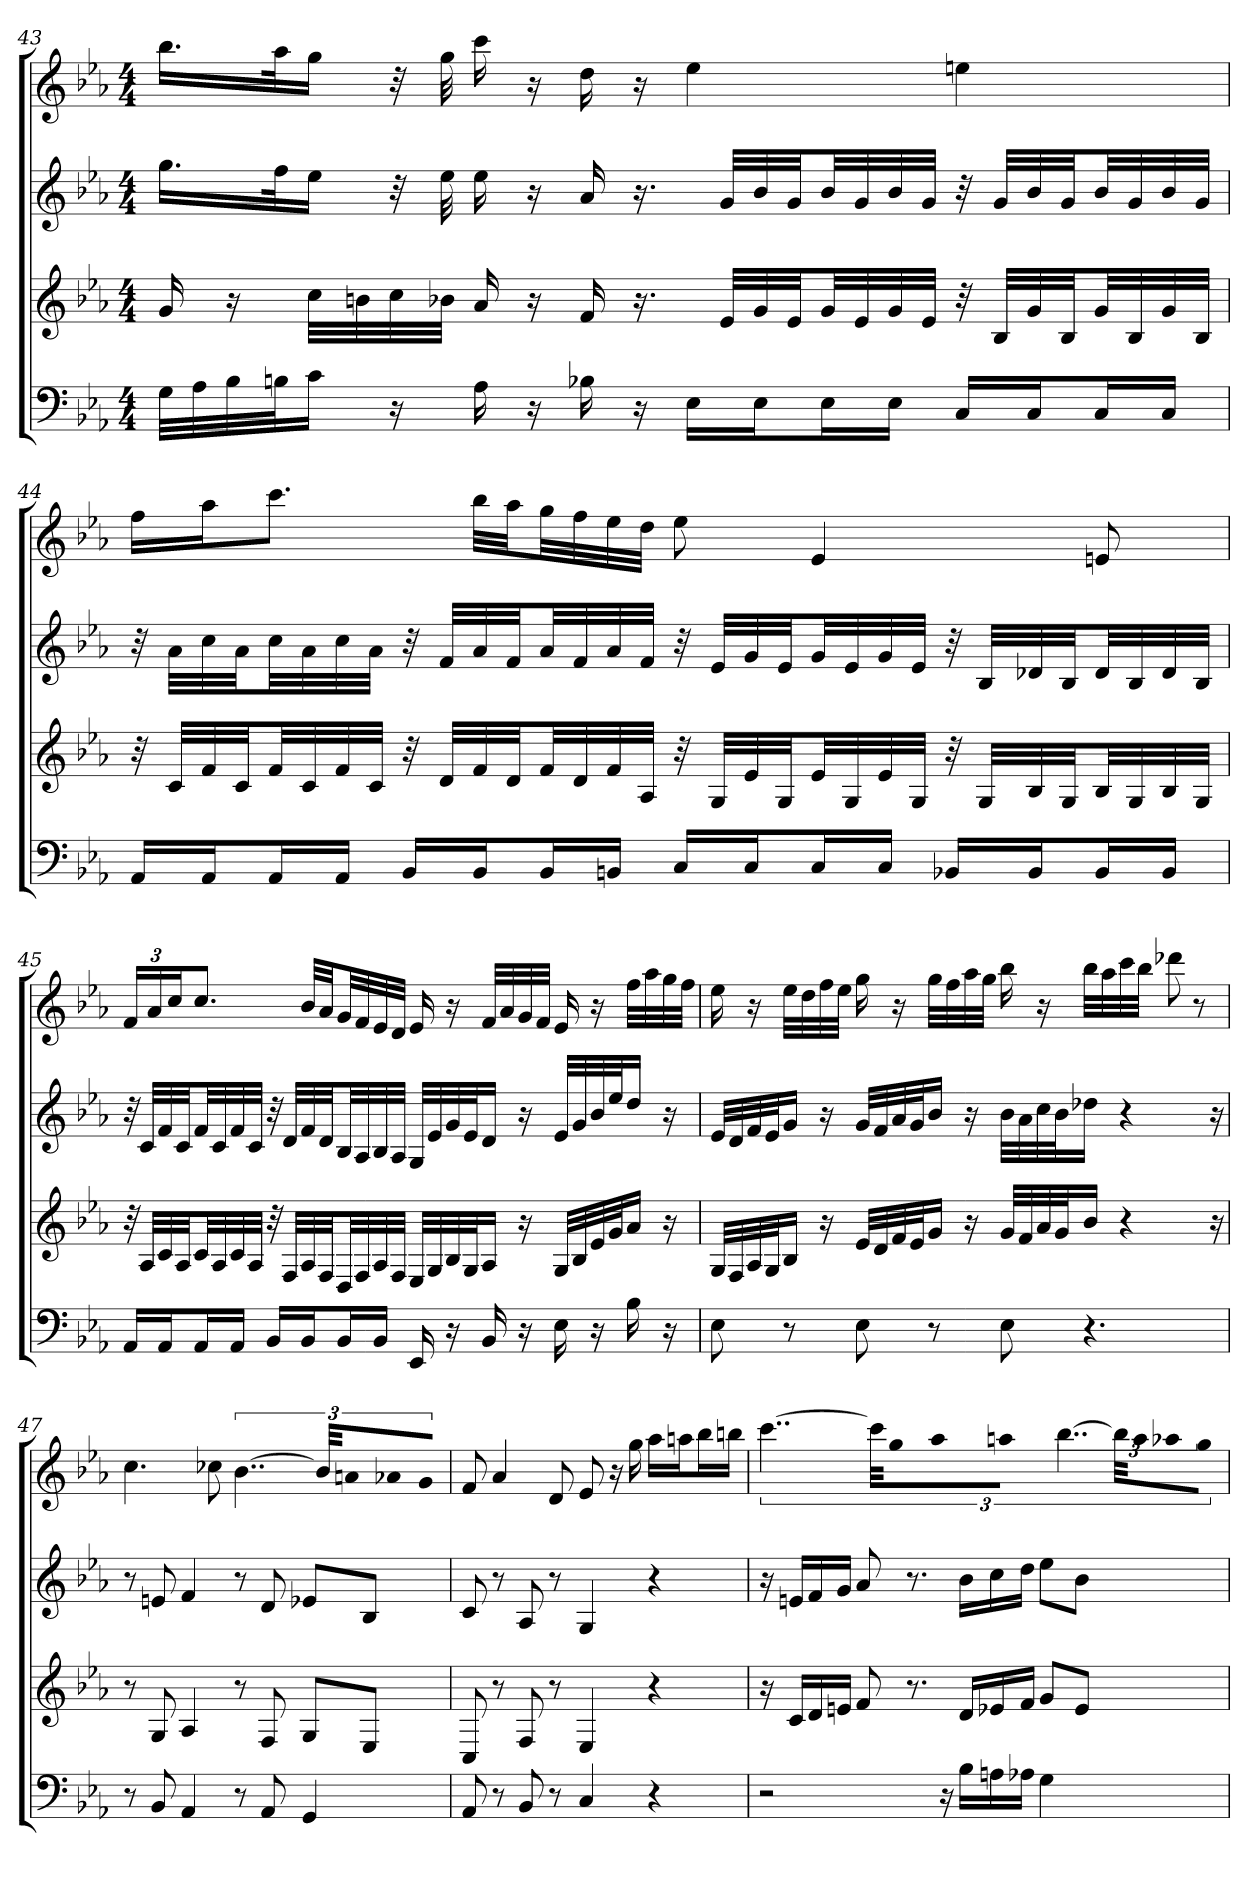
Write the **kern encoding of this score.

**kern	**kern	**kern	**kern
*part4	*part3	*part2	*part1
*staff4	*staff3	*staff2	*staff1
*k[b-e-a-]	*k[b-e-a-]	*k[b-e-a-]	*k[b-e-a-]
*E-:	*E-:	*E-:	*E-:
*M4/4	*M4/4	*M4/4	*M4/4
=43	=43	=43	=43
32GLLL	16g	16.ggLL	16.bb-LL
32A-	.	.	.
32B-	16r	.	.
32BnJ	.	32ffk	32aa-k
16cJJ	32ccLLL	16ee-JJ	16ggJJ
.	32bn	.	.
16r	32cc	32r	32r
.	32b-XJJJ	32ee-	32gg
16A-	16a-	16ee-	16ccc
16r	16r	16r	16r
16B-X	16f	16a-	16dd
16r	16.r	16.r	16r
16E-LL	.	.	4ee-
.	32e-LLL	32gLLL	.
16E-J	32g	32b-	.
.	32e-JJ	32gJJ	.
16E-L	32gLL	32b-LL	.
.	32e-	32g	.
16E-JJ	32g	32b-	.
.	32e-JJJ	32gJJJ	.
16CLL	32r	32r	4een
.	32B-LLL	32gLLL	.
16CJ	32g	32b-	.
.	32B-JJ	32gJJ	.
16CL	32gLL	32b-LL	.
.	32B-	32g	.
16CJJ	32g	32b-	.
.	32B-JJJ	32gJJJ	.
=44	=44	=44	=44
16AA-LL	32r	32r	16ffLL
.	32cLLL	32a-LLL	.
16AA-J	32f	32cc	16aa-J
.	32cJJ	32a-JJ	.
16AA-L	32fLL	32ccLL	8.cccJ
.	32c	32a-	.
16AA-JJ	32f	32cc	.
.	32cJJJ	32a-JJJ	.
16BB-LL	32r	32r	.
.	32dLLL	32fLLL	.
16BB-J	32f	32a-	32bb-LLL
.	32dJJ	32fJJ	32aa-JJ
16BB-L	32fLL	32a-LL	32ggLL
.	32d	32f	32ff
16BBnJJ	32f	32a-	32ee-
.	32A-JJJ	32fJJJ	32ddJJJ
16CLL	32r	32r	8ee-
.	32GLLL	32e-LLL	.
16CJ	32e-	32g	.
.	32GJJ	32e-JJ	.
16CL	32e-LL	32gLL	4e-
.	32G	32e-	.
16CJJ	32e-	32g	.
.	32GJJJ	32e-JJJ	.
16BB-XLL	32r	32r	.
.	32GLLL	32B-LLL	.
16BB-J	32B-	32d-X	.
.	32GJJ	32B-JJ	.
16BB-L	32B-LL	32d-LL	8en
.	32G	32B-	.
16BB-JJ	32B-	32d-	.
.	32GJJJ	32B-JJJ	.
=45	=45	=45	=45
16AA-LL	32r	32r	24fLL
.	32A-LLL	32cLLL	.
.	.	.	24a-
16AA-J	32c	32f	.
.	.	.	24ccJ
.	32A-JJ	32cJJ	.
16AA-L	32cLL	32fLL	8.ccJ
.	32A-	32c	.
16AA-JJ	32c	32f	.
.	32A-JJJ	32cJJJ	.
16BB-LL	32r	32r	.
.	32FLLL	32dLLL	.
16BB-J	32A-	32f	32b-LLL
.	32FJJ	32dJJ	32a-JJ
16BB-L	32DLL	32B-LL	32gLL
.	32F	32A-	32f
16BB-JJ	32A-	32B-	32e-
.	32FJJJ	32A-JJJ	32dJJJ
16EE-	32E-LLL	32GLLL	16e-
.	32G	32e-	.
16r	32B-	32g	16r
.	32GJ	32e-J	.
16BB-	16A-JJ	16dJJ	32fLLL
.	.	.	32a-
16r	16r	16r	32g
.	.	.	32fJJJ
16E-	32GLLL	32e-LLL	16e-
.	32B-	32g	.
16r	32e-	32b-	16r
.	32gJ	32ee-J	.
16B-	16a-JJ	16ddJJ	32ffLLL
.	.	.	32aa-
16r	16r	16r	32gg
.	.	.	32ffJJJ
=46	=46	=46	=46
8E-	32GLLL	32e-LLL	16ee-
.	32F	32d	.
.	32A-	32f	16r
.	32GJ	32e-J	.
8r	16B-JJ	16gJJ	32ee-LLL
.	.	.	32dd
.	16r	16r	32ff
.	.	.	32ee-JJJ
8E-	32e-LLL	32gLLL	16gg
.	32d	32f	.
.	32f	32a-	16r
.	32e-J	32gJ	.
8r	16gJJ	16b-JJ	32ggLLL
.	.	.	32ff
.	16r	16r	32aa-
.	.	.	32ggJJJ
8E-	32gLLL	32b-LLL	16bb-
.	32f	32a-	.
.	32a-	32cc	16r
.	32gJ	32b-J	.
4.r	16b-JJ	16dd-XJJ	32bb-LLL
.	.	.	32aa-
.	4r	4r	32ccc
.	.	.	32bb-JJJ
.	.	.	8ddd-X
.	.	.	8r
.	16r	16r	.
=47	=47	=47	=47
8r	8r	8r	4.cc
8BB-	8G	8en	.
4AA-	4A-	4f	.
.	.	.	8cc-X
8r	8r	8r	[6..b-
8AA-	8F	8d	.
4GG	8GL	8e-XL	.
.	.	.	48b-KLL]
.	.	.	16anJ
.	8E-J	8B-J	16a-XL
.	.	.	16gJJ
=48	=48	=48	=48
8AA-	8C	8c	8f
8r	8r	8r	4a-
8BB-	8F	8A-	.
8r	8r	8r	8d
4C	4E-	4G	8e-
.	.	.	16r
.	.	.	16gg
4r	4r	4r	16aa-LL
.	.	.	16aanJ
.	.	.	16bb-L
.	.	.	16bbnJJ
=49	=49	=49	=49
2r	16r	16r	[6..ccc
.	16cLL	16enLL	.
.	16d	16f	.
.	16enJJ	16gJJ	.
.	8f	8a-	.
.	.	.	48cccKLL]
.	.	.	16ggJ
.	8.r	8.r	16aa-L
.	.	.	16aanJJ
16r	.	.	[6..bb-
16B-LL	16dLL	16b-LL	.
16An	16e-X	16cc	.
16A-XJJ	16fJJ	16ddJJ	.
4G	8gL	8ee-L	.
.	.	.	48bb-KLL]
.	.	.	16aaJ
.	8e-J	8b-J	16aa-XL
.	.	.	16ggJJ
=	=	=	=
*-	*-	*-	*-
